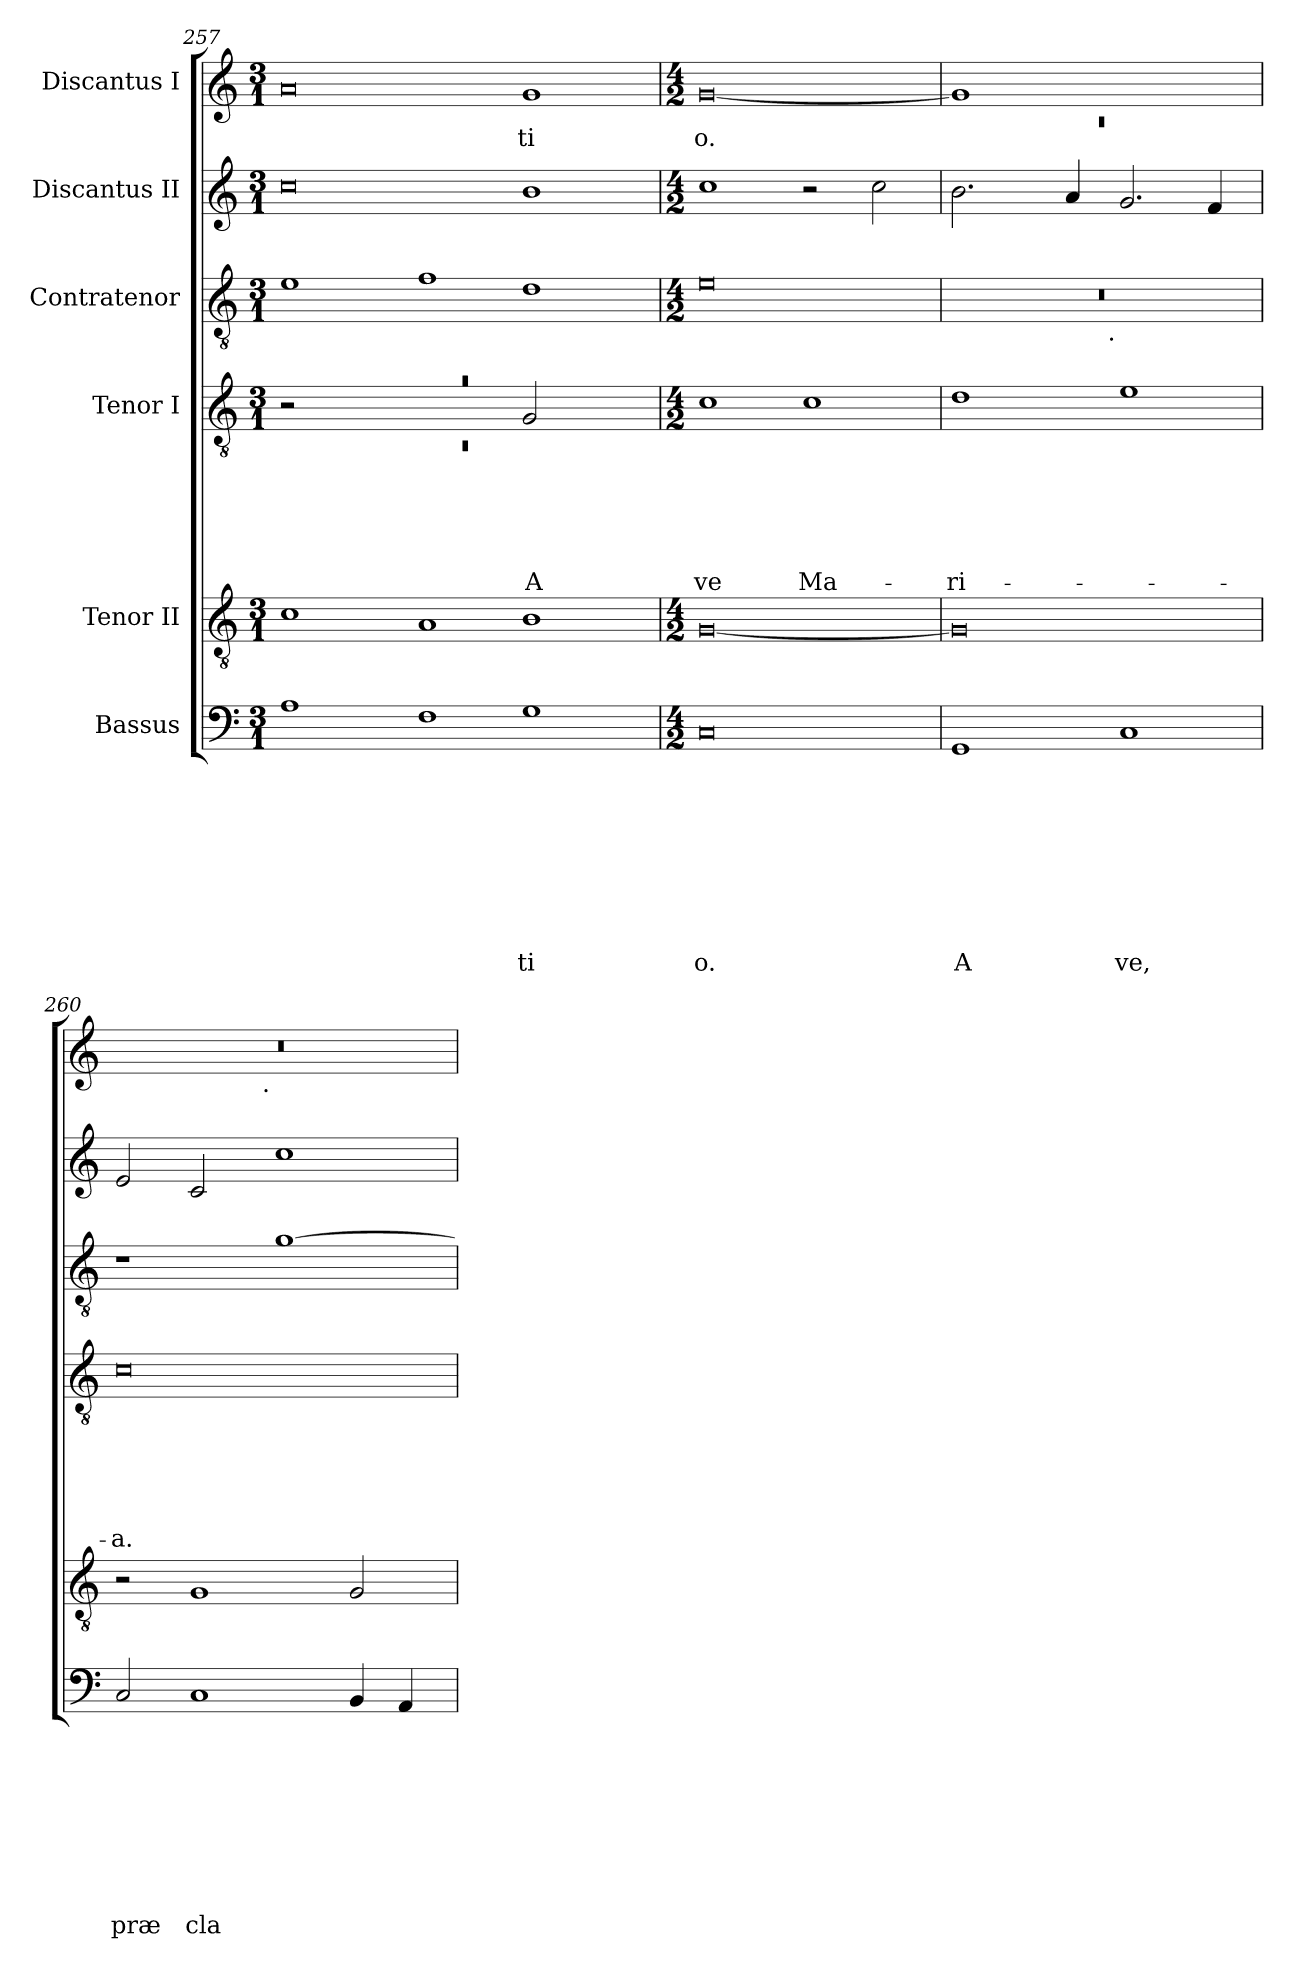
**kern	**text	**text	**text	**text	**text	**text	**text	**text	**text	**kern	**kern	**text	**text	**text	**text	**text	**text	**kern	**kern	**kern	**text
*part6	*part6	*part6	*part6	*part6	*part6	*part6	*part6	*part6	*part6	*part5	*part4	*part4	*part4	*part4	*part4	*part4	*part4	*part3	*part2	*part1	*part1
*staff6	*staff6	*staff6	*staff6	*staff6	*staff6	*staff6	*staff6	*staff6	*staff6	*staff5	*staff4	*staff4	*staff4	*staff4	*staff4	*staff4	*staff4	*staff3	*staff2	*staff1	*staff1
*I"Bassus	*	*	*	*	*	*	*	*	*	*I"Tenor II	*I"Tenor I	*	*	*	*	*	*	*I"Contratenor	*I"Discantus II	*I"Discantus I	*
*clefF4	*	*	*	*	*	*	*	*	*	*clefGv2	*clefGv2	*	*	*	*	*	*	*clefGv2	*clefG2	*clefG2	*
*k[]	*	*	*	*	*	*	*	*	*	*k[]	*k[]	*	*	*	*	*	*	*k[]	*k[]	*k[]	*
*C:	*	*	*	*	*	*	*	*	*	*C:	*C:	*	*	*	*	*	*	*C:	*C:	*C:	*
*M3/1	*	*	*	*	*	*	*	*	*	*M3/1	*M3/1	*	*	*	*	*	*	*M3/1	*M3/1	*M3/1	*
=257	=257	=257	=257	=257	=257	=257	=257	=257	=257	=257	=257	=257	=257	=257	=257	=257	=257	=257	=257	=257	=257
*	*	*	*	*	*	*	*	*	*	*	*^	*	*	*	*	*	*	*	*	*	*
!	!	!	!	!	!	!	!	!	!	!	!LO:N:vis=1	!LO:N:vis=1	!	!	!	!	!	!	!	!	!	!
*	*	*	*	*	*	*	*	*	*	*	*	*^	*	*	*	*	*	*	*	*	*	*
1A	.	.	.	.	.	.	.	.	.	1c	0.ra	0.rC	2r	.	.	.	.	.	.	1e	0cc	0a	.
.	.	.	.	.	.	.	.	.	.	.	.	.	1.ryy	.	.	.	.	.	.	.	.	.	.
1F	.	.	.	.	.	.	.	.	.	1A	.	.	.	.	.	.	.	.	.	1f	.	.	.
!	!	!	!	!	!	!	!	!	!LO:LY:b	!	!	!	!	!	!	!	!	!	!LO:LY:b	!	!	!	!LO:LY:b
1G	.	.	.	.	.	.	.	.	ti	1B	.	.	2G/	.	.	.	.	.	A-	1d	1b	1g	ti
.	.	.	.	.	.	.	.	.	.	.	.	.	2ryy	.	.	.	.	.	.	.	.	.	.
*	*	*	*	*	*	*	*	*	*	*	*v	*v	*v	*	*	*	*	*	*	*	*	*	*
=258	=258	=258	=258	=258	=258	=258	=258	=258	=258	=258	=258	=258	=258	=258	=258	=258	=258	=258	=258	=258	=258
*M4/2	*	*	*	*	*	*	*	*	*	*M4/2	*M4/2	*	*	*	*	*	*	*M4/2	*M4/2	*M4/2	*
*	*	*	*	*	*	*	*	*	*	*	*^	*	*	*	*	*	*	*	*	*	*
*	*	*	*	*	*	*	*	*	*	*	*	*^	*	*	*	*	*	*	*	*	*	*
!	!	!	!	!	!	!	!	!	!LO:LY:b	!	!	!	!	!	!	!	!	!	!LO:LY:b	!	!	!	!LO:LY:b
*	*	*	*	*	*	*	*	*	*	*	*v	*v	*v	*	*	*	*	*	*	*	*	*	*
0C	.	.	.	.	.	.	.	.	o.	[<0G	1c	.	.	.	.	.	-ve	0e	1cc	[<0g	o.
!	!	!	!	!	!	!	!	!	!	!	!	!	!	!	!	!	!LO:LY:b	!	!	!	!
.	.	.	.	.	.	.	.	.	.	.	1c	.	.	.	.	.	Ma-	.	2r	.	.
.	.	.	.	.	.	.	.	.	.	.	.	.	.	.	.	.	.	.	2cc\	.	.
=259	=259	=259	=259	=259	=259	=259	=259	=259	=259	=259	=259	=259	=259	=259	=259	=259	=259	=259	=259	=259	=259
*	*	*	*	*	*	*	*	*	*	*	*	*	*	*	*	*	*	*	*	*^	*
!	!	!	!	!	!	!	!	!	!LO:LY:b	!	!	!	!	!	!	!	!LO:LY:b	!	!	!	!LO:N:vis=1	!
*	*	*	*	*	*	*	*	*	*	*	*	*	*	*	*	*	*	*^	*	*	*	*
1GG	.	.	.	.	.	.	.	.	A	0G]	1d	.	.	.	.	.	-ri-	0r	2ryy	2.b\	1g]	0rc	.
.	.	.	.	.	.	.	.	.	.	.	.	.	.	.	.	.	.	.	4...ryy	.	.	.	.
.	.	.	.	.	.	.	.	.	.	.	.	.	.	.	.	.	.	.	.	4a/	.	.	.
!	!	!	!	!	!	!	!	!	!	!	!	!	!	!	!	!	!	!	!LO:TX:b:t=.	!	!	!	!
.	.	.	.	.	.	.	.	.	.	.	.	.	.	.	.	.	.	.	1ryy	.	.	.	.
!	!	!	!	!	!	!	!	!	!LO:LY:b	!	!	!	!	!	!	!	!	!	!	!	!	!	!
1C	.	.	.	.	.	.	.	.	ve,	.	1e	.	.	.	.	.	.	.	.	2.g/	1ryy	.	.
.	.	.	.	.	.	.	.	.	.	.	.	.	.	.	.	.	.	.	.	4f/	.	.	.
.	.	.	.	.	.	.	.	.	.	.	.	.	.	.	.	.	.	.	32ryy	.	.	.	.
=260	=260	=260	=260	=260	=260	=260	=260	=260	=260	=260	=260	=260	=260	=260	=260	=260	=260	=260	=260	=260	=260	=260	=260
!	!	!	!	!	!	!	!	!	!LO:LY:b	!	!	!	!	!	!	!	!LO:LY:b	!	!	!	!	!	!
*	*	*	*	*	*	*	*	*	*	*	*	*	*	*	*	*	*	*v	*v	*	*	*	*
2C/	.	.	.	.	.	.	.	.	præ	2r	0c	.	.	.	.	.	-a.	1r	2e/	0r	2ryy	.
!	!	!	!	!	!	!	!	!	!LO:LY:b	!	!	!	!	!	!	!	!	!	!	!	!	!
1C	.	.	.	.	.	.	.	.	cla	1G	.	.	.	.	.	.	.	.	2c/	.	4...ryy	.
!	!	!	!	!	!	!	!	!	!	!	!	!	!	!	!	!	!	!	!	!	!LO:TX:b:t=.	!
.	.	.	.	.	.	.	.	.	.	.	.	.	.	.	.	.	.	.	.	.	1ryy	.
.	.	.	.	.	.	.	.	.	.	.	.	.	.	.	.	.	.	[<1g	1cc	.	.	.
4BB/	.	.	.	.	.	.	.	.	.	2G/	.	.	.	.	.	.	.	.	.	.	.	.
4AA/	.	.	.	.	.	.	.	.	.	.	.	.	.	.	.	.	.	.	.	.	.	.
.	.	.	.	.	.	.	.	.	.	.	.	.	.	.	.	.	.	.	.	.	32ryy	.
*	*	*	*	*	*	*	*	*	*	*	*	*	*	*	*	*	*	*	*	*v	*v	*
=	=	=	=	=	=	=	=	=	=	=	=	=	=	=	=	=	=	=	=	=	=
*-	*-	*-	*-	*-	*-	*-	*-	*-	*-	*-	*-	*-	*-	*-	*-	*-	*-	*-	*-	*-	*-
